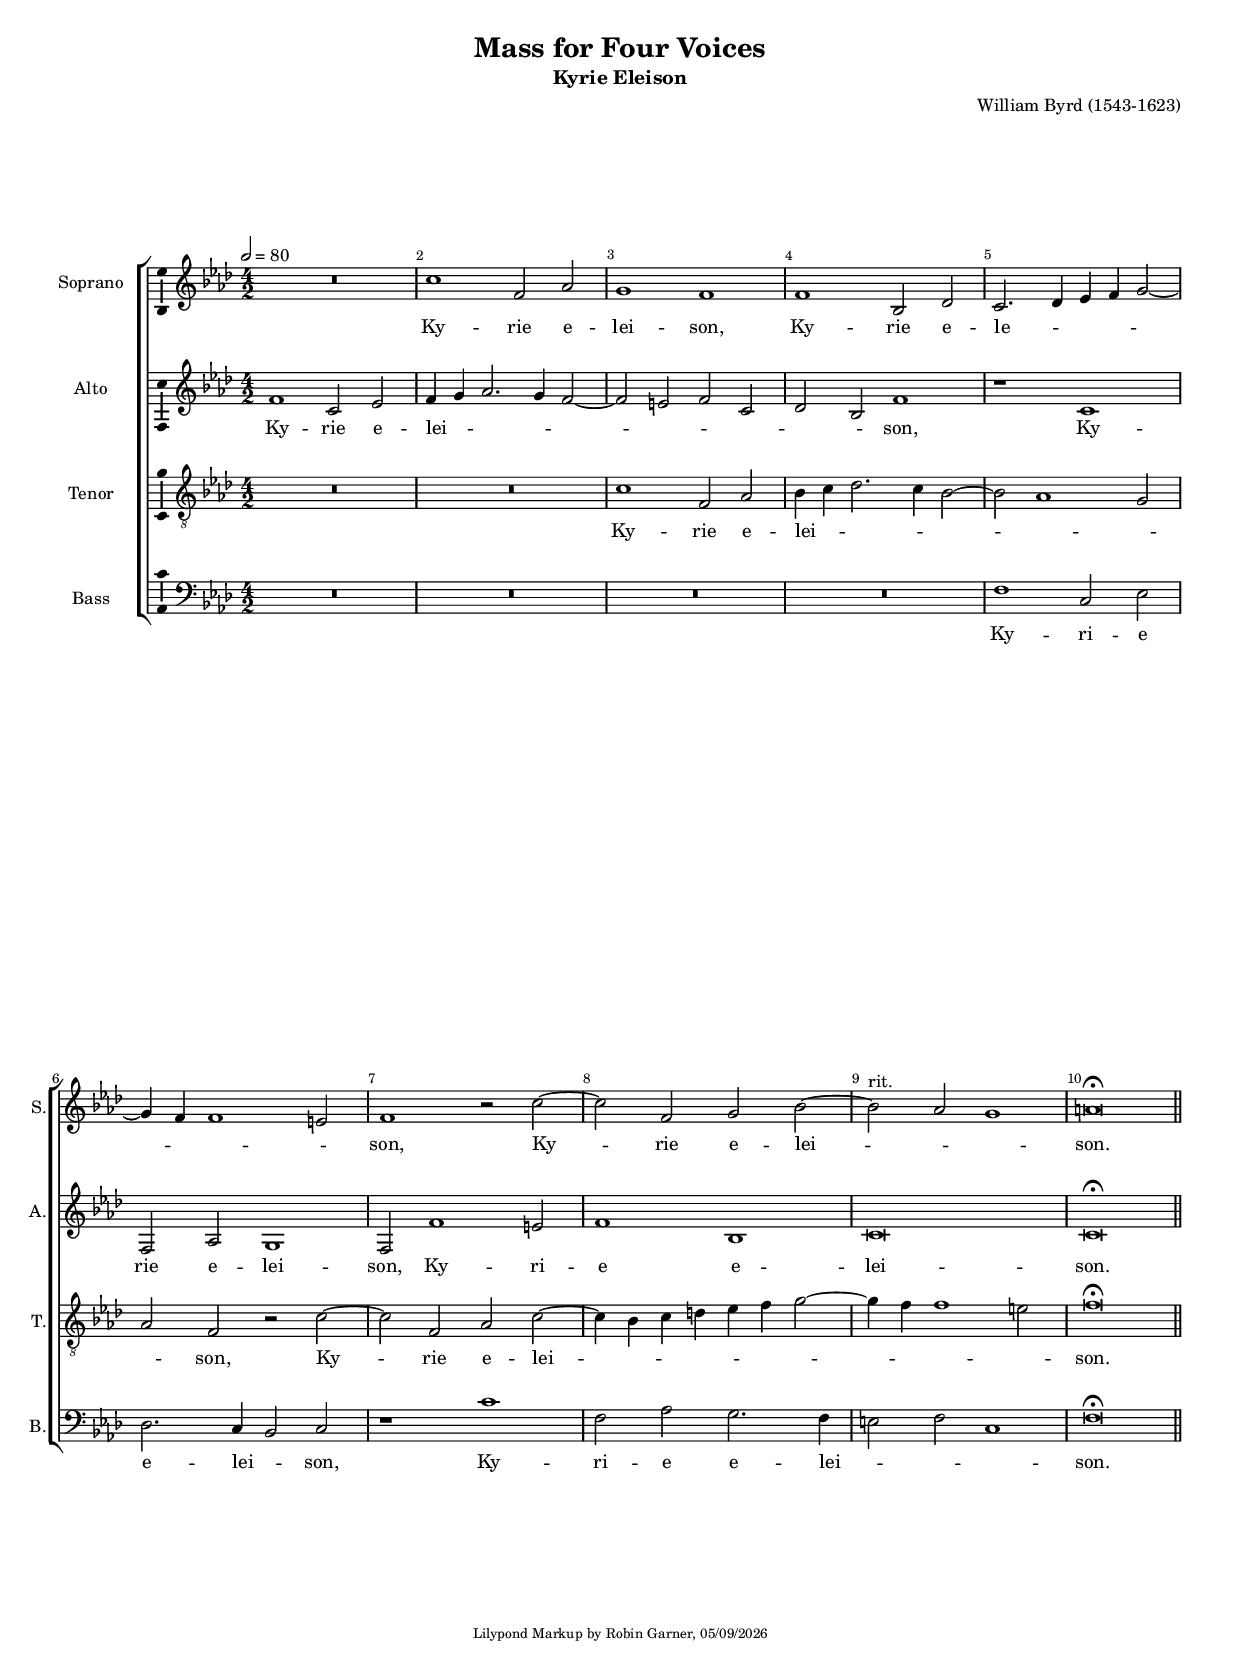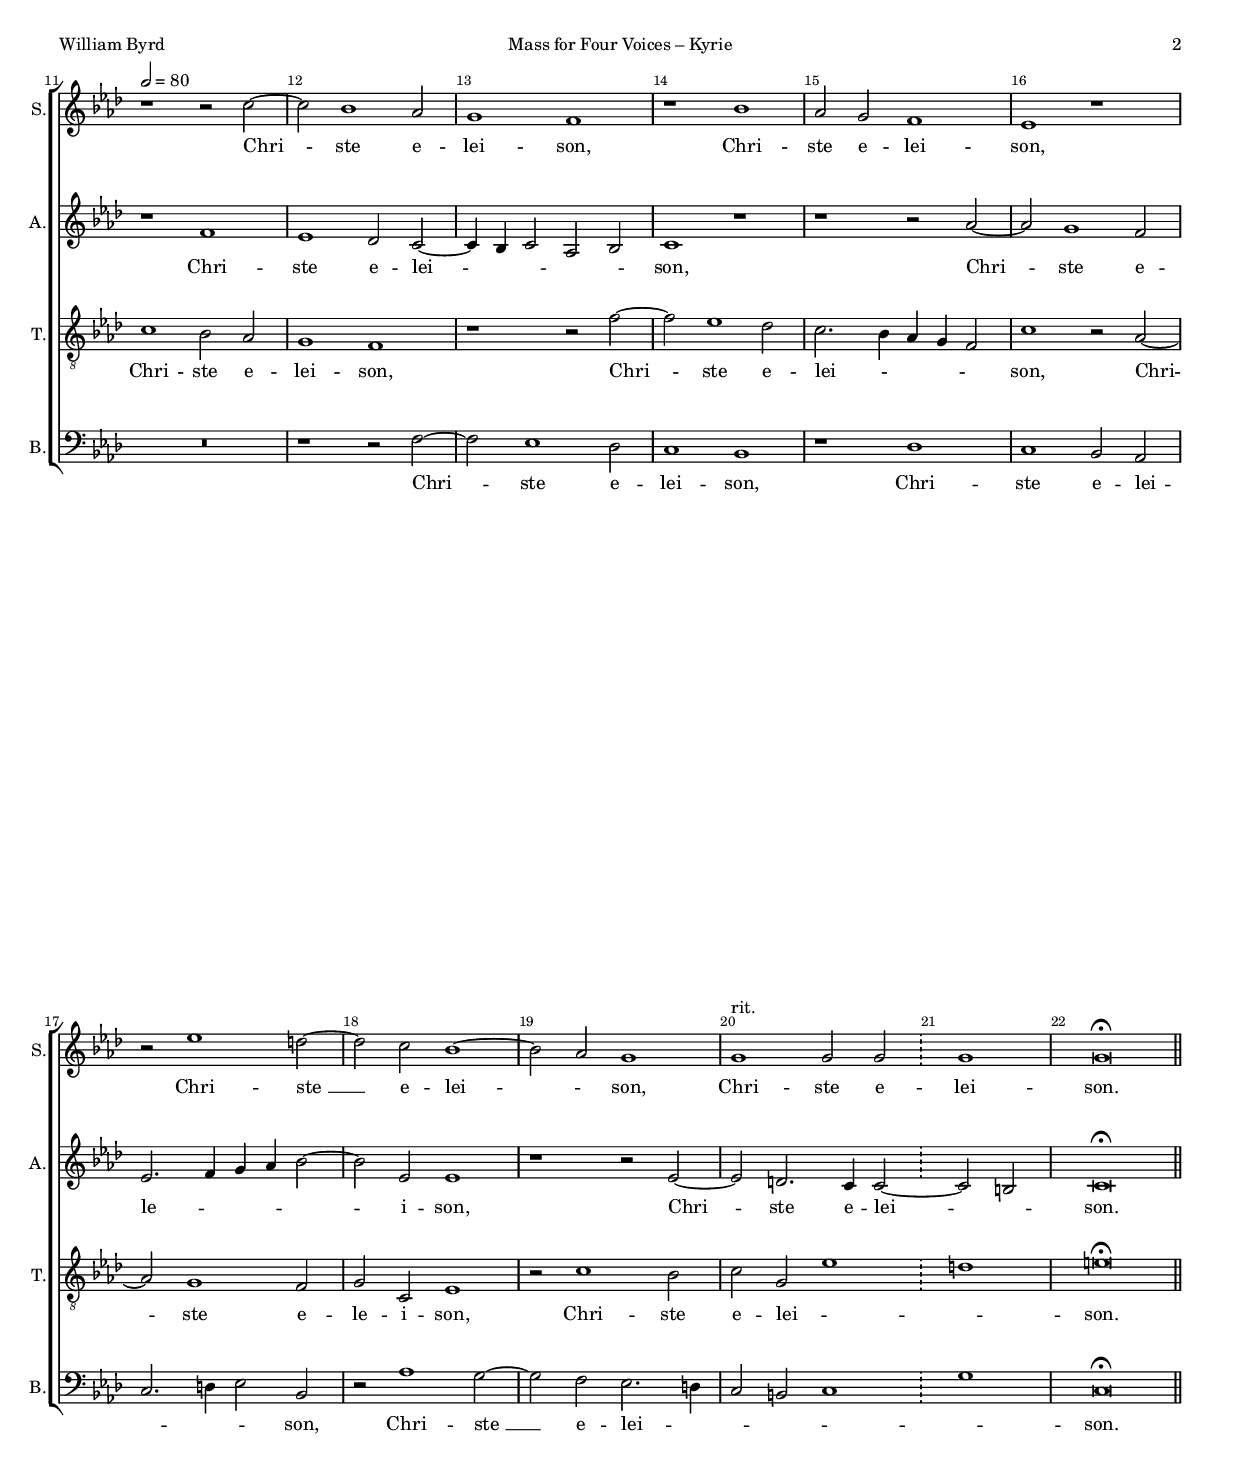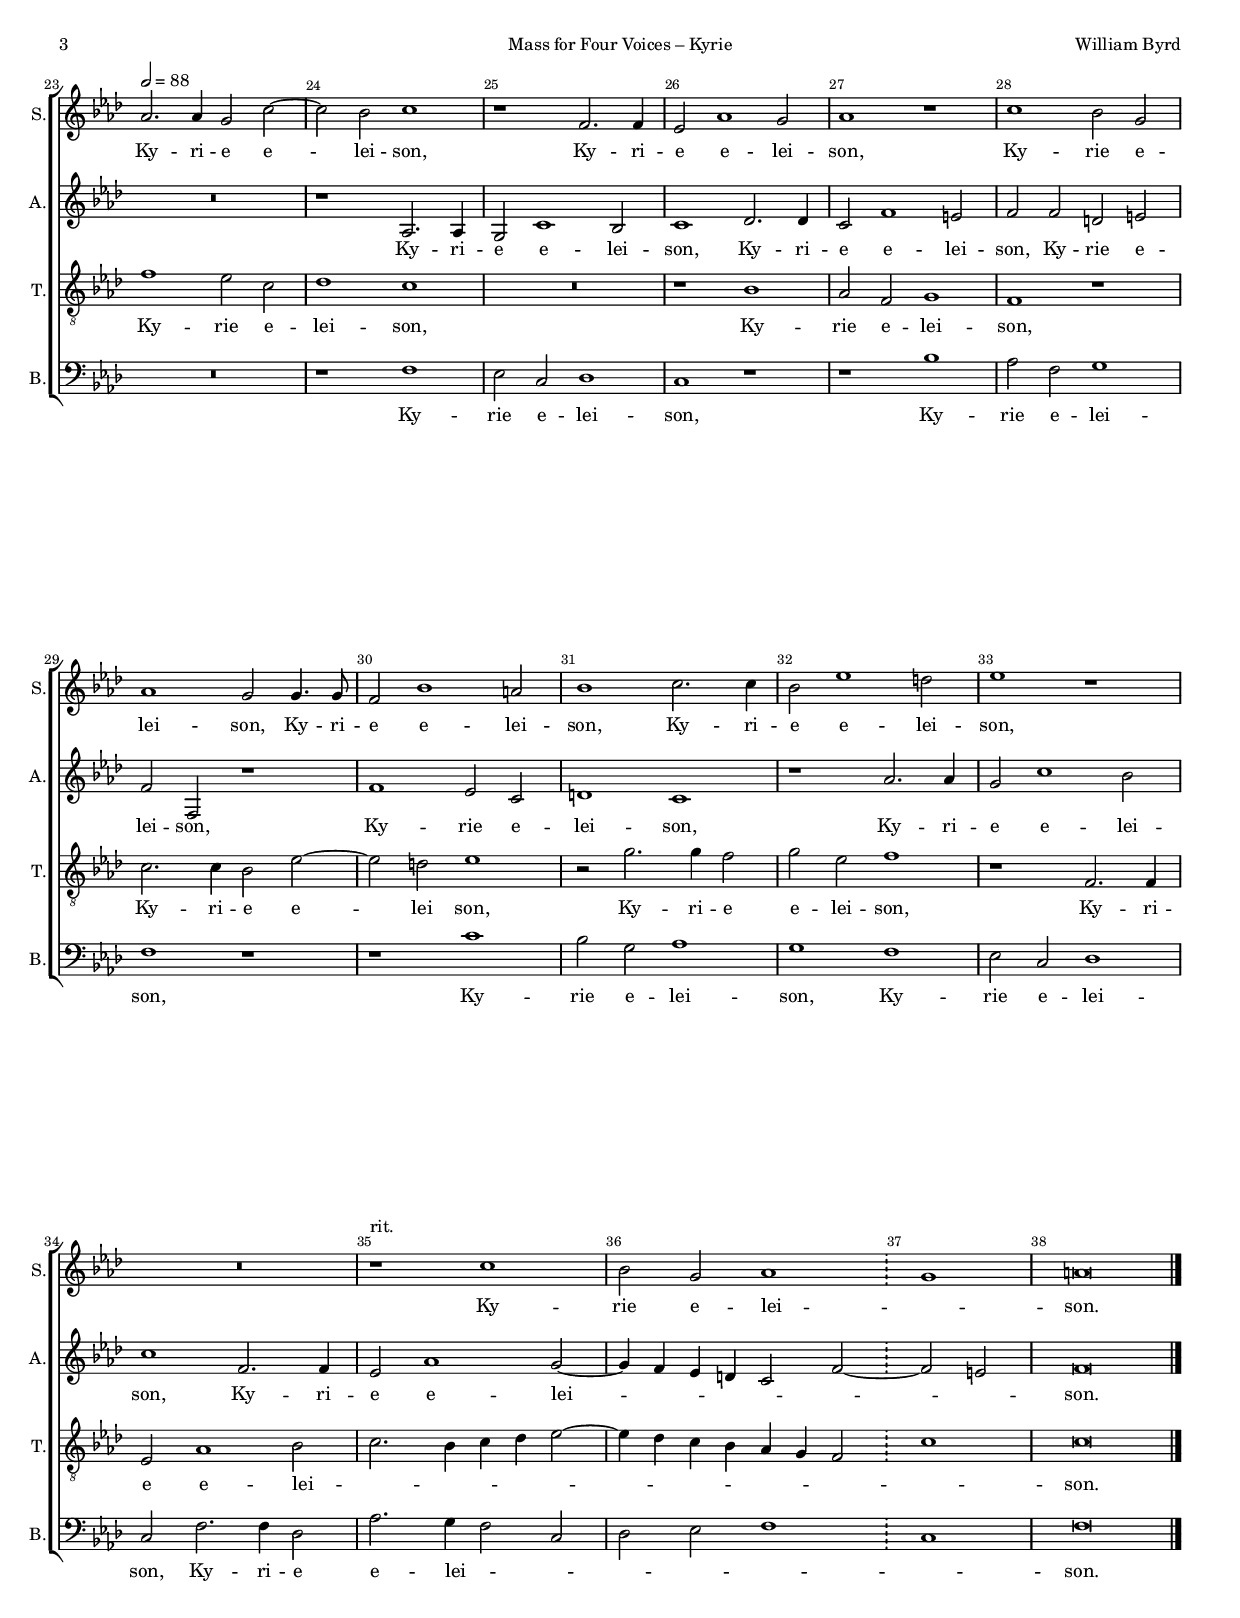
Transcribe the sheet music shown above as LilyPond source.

\include "common.ly"

KyrieSopranoNotes  = \relative b' {
  \clef "treble" \key g \major \numericTimeSignature\time 4/2 | % 1
  \tempo 2=80 R1*2 | % 2
  b1 e,2 g2 | % 3
  fs1 e1 | % 4
  e1 a,2 c2 | % 5
  b2. c4 d4 e4 fs2 ~ | % 6
  fs4 e4 e1 ds2 | % 7
  e1 r2 b'2 ~ | % 8
  b2 e,2 fs2 a2 ~ | % 9
  a2 ^"rit." \melisma  g2  fs1 \melismaEnd | \barNumberCheck #10
  gs\breve ^\fermata \bar "||" \break
  \tempo 2=80 | % 11
  r1 r2 b2 ~ | % 12
  b2 a1 g2 | % 13
  fs1 e1 | % 14
  r1 a1 | % 15
  g2 fs2 e1 | % 16
  d1 r1 | % 17
  r2 d'1 cs2 ~ | % 18
  cs2 b2 a1 ~ | % 19
  a2 \melisma g2 \melismaEnd fs1 | \barNumberCheck #20
  fs1 ^"rit." fs2 fs2 \bar "!"
  \once \hide Staff.TimeSignature \time 2/2 fs1 |
  \once \hide Staff.TimeSignature  \time 4/2  fs\breve  ^\fermata \bar "||" \pageBreak
  \tempo 2=88 
  g2. g4 fs2 b2 ~ | % 23
  b2 a2 b1 | % 24
  r1 e,2. e4 | % 25
  d2 g1 fs2 | % 26
  g1 r1 | % 27
  b1 a2 fs2 | % 28
  g1 fs2 fs4. fs8 | % 29
  e2 a1 gs2 | \barNumberCheck #31
  a1 b2. b4 | % 31
  a2 d1 cs2 | % 32
  d1 r1 | % 33
  R1*2 | % 34
  r1 ^"rit." b1 |
  a2 fs2 g1 \bar "!"
  \once \hide Staff.TimeSignature \time 2/2 
  fs1 |
  \once \hide Staff.TimeSignature \time 4/2  gs\breve \bar "|." \pageBreak
}

KyrieSopranoLyrics =  \lyricmode {
  Ky -- rie e -- lei -- "son," 
  Ky -- rie e -- le -- _ _ _ _ _ _ _ "son," 
  Ky -- rie e -- lei -- "son." 
  Chri -- ste e -- lei -- "son," 
  Chri -- ste e -- lei -- "son," 
  Chri -- "ste " __ e -- lei  -- "son," 
  Chri -- ste e -- lei -- "son." 
  Ky -- ri -- e e -- lei --  "son," 
  Ky -- ri -- e e -- lei -- "son," 
  Ky -- rie e -- lei -- "son,"
  Ky -- ri -- e e -- lei -- "son," 
  Ky -- ri -- e e -- lei -- "son," 
  Ky -- rie e -- lei -- _ "son." 
}

KyrieAltoNotes =  \relative e' {
  \clef "treble" \key g \major \numericTimeSignature\time 4/2 | % 1
  e1 b2 d2 | % 2
  e4 fs4 g2. fs4 e2 ~ | % 3
  e2 ds2 e2 b2 | % 4
  c2 a2 e'1 | % 5
  r1 b1 | % 6
  e,2 g2 fs1 | % 7
  e2 e'1 ds2 | % 8
  e1 a,1 | % 9
  b\breve | \barNumberCheck #10
  b\breve ^\fermata \bar "||"
  r1 e1 | % 12
  d1 c2 b2 ~ | % 13
  b4 a4 b2 g2 a2 | % 14
  b1 r1 | % 15
  r1 r2 g'2 ~ | % 16
  g2 fs1 e2 | % 17
  d2. e4 fs4 g4 a2 ~ | % 18
  a2 d,2 d1 | % 19
  r1 r2 d2 ~ |
  d2 cs2. b4 b2 ~ \bar "!" 
  \once \hide Staff.TimeSignature \time 2/2 b2 \melisma as2 \melismaEnd |
  \once \hide Staff.TimeSignature \time 4/2  b\breve  ^\fermata \bar "||"
  R1*2 | % 23
  r1 g2. g4 | % 24
  fs2 b1 a2 | % 25
  b1 c2. c4 | % 26
  b2 e1 ds2 | % 27
  e2 e2 cs2 ds2 | % 28
  e2 e,2 r1 | % 29
  e'1 d2 b2 | \barNumberCheck #31
  cs1 b1 | % 31
  r1 g'2. g4 | % 32
  fs2 b1 a2 | % 33
  b1 e,2. e4 | % 34
  d2 g1 fs2 ~ |
  fs4 e4 d4 cs4 b2 e2 ~ \bar "!" 
  \once \hide Staff.TimeSignature \time 2/2 e2 ds2 |
  \once \hide Staff.TimeSignature \time 4/2  e\breve \bar "|."
}

KyrieAltoLyrics =  \lyricmode {
  Ky -- rie e -- lei -- _ _ _ _ _ _ _ _ _  "son," 
  Ky -- rie e -- lei -- "son," 
  Ky -- ri -- e e -- lei -- "son."
  Chri -- ste e -- lei -- _ _ _ _ "son," 
  Chri -- ste e -- le -- _ _ _ _ i -- "son," 
  Chri -- ste e -- lei -- "son." 
  Ky -- ri -- e e -- lei -- "son," 
  Ky -- ri -- e e -- lei -- "son," 
  Ky -- rie e -- lei -- "son," 
  Ky -- rie e -- lei -- "son," 
  Ky -- ri -- e   e -- lei -- "son," 
  Ky -- ri -- e e -- lei -- _ _ _ _ _ _ "son." 
}

KyrieTenorNotes =  \relative b {
  \transposition c \clef "treble_8" \key g \major
  \numericTimeSignature\time 4/2 R1*4 | % 3
  b1 e,2 g2 | % 4
  a4 b4 c2. b4 a2 ~ | % 5
  a2 g1 fs2 | % 6
  g2 e2 r2 b'2 ~ | % 7
  b2 e,2 g2 b2 ~ | % 8
  b4 a4 b4 cs4 d4 e4 fs2 ~ | % 9
  fs4 e4 e1 ds2 | \barNumberCheck #10
  e\breve ^\fermata \bar "||"
  b1 a2 g2 | % 12
  fs1 e1 | % 13
  r1 r2 e'2 ~ | % 14
  e2 d1 c2 | % 15
  b2. a4 g4 fs4 e2 | % 16
  b'1 r2 g2 ~ | % 17
  g2 fs1 e2 | % 18
  fs2 b,2 d1 | % 19
  r2 b'1 a2 |
  b2 fs2 d'1 \bar "!"
  \once \hide Staff.TimeSignature \time 2/2 cs1 |
  \once \hide Staff.TimeSignature \time 4/2  ds\breve  ^\fermata \bar "||"
  e1 d2 b2 | % 23
  c1 b1 | % 24
  R1*2 | % 25
  r1 a1 | % 26
  g2 e2 fs1 | % 27
  e1 r1 | % 28
  b'2. b4 a2 d2 ~ | % 29
  d2 cs2 d1 | \barNumberCheck #31
  r2 fs2. fs4 e2 | % 31
  fs2 d2 e1 | % 32
  r1 e,2. e4 | % 33
  d2 g1 a2 | % 34
  b2. a4 b4 c4 d2 ~ |
  d4 c4 b4 a4 g4 fs4 e2 \bar "!" 
  \once \hide Staff.TimeSignature \time 2/2 b'1 |
  \once \hide Staff.TimeSignature \time 4/2  b\breve \bar "|."
}

KyrieTenorLyrics  =  \lyricmode {
  Ky -- rie e -- lei -- _ _ _ _ _ _ _ "son," 
  Ky -- rie e -- lei -- _ _ _ _ _ _ _ _ _ "son." 
  Chri -- ste e -- lei -- "son," 
  Chri -- ste e -- lei -- _ _ _ _ "son," 
  Chri -- ste e -- le -- i -- "son," 
  Chri -- ste e -- lei -- _ _ "son." 
  Ky -- rie e -- lei -- "son," 
  Ky -- rie e -- lei -- "son," 
  Ky -- ri -- e e -- lei "son," 
  Ky -- ri -- e e -- lei -- "son," 
  Ky -- ri -- e e -- lei -- 
  _ _ _ _ _ _ _ _ _ _ _ _ "son." 
}


KyrieBassNotes =  \relative e {
  \clef "bass" \key g \major \numericTimeSignature\time 4/2 
  R1*6 | % 4
  R1*2 | % 5
  e1 b2 d2 | % 6
  c2. b4 a2 b2 | % 7
  r1 b'1 | % 8
  e,2 g2 fs2. e4 | % 9
  ds2 e2 b1 | \barNumberCheck #10
  e\breve ^\fermata \bar "||"
  R1*2 | % 12
  r1 r2 e2 ~ | % 13
  e2 d1 c2 | % 14
  b1 a1 | % 15
  r1 c1 | % 16
  b1 a2 g2 | % 17
  b2. cs4 d2 a2 | % 18
  r2 g'1 fs2 ~ | % 19
  fs2 e2 d2. cs4 |
  b2 as2 b1 \bar "!"
  \once \hide Staff.TimeSignature \time 2/2 fs'1 |
  \once \hide Staff.TimeSignature \time 4/2  b,\breve ^\fermata \bar "||"
  R1*2 | % 23
  r1 e1 | % 24
  d2 b2 c1 | % 25
  b1 r1 | % 26
  r1 a'1 | % 27
  g2 e2 fs1 | % 28
  e1 r1 | % 29
  r1 b'1 | \barNumberCheck #31
  a2 fs2 g1 | % 31
  fs1 e1 | % 32
  d2 b2 c1 | % 33
  b2 e2. e4 c2 | % 34
  g'2. fs4 e2 b2 |
  c2 d2 e1  \bar "!"
  \once \hide Staff.TimeSignature \time 2/2 b1 |
  \once \hide Staff.TimeSignature \time 4/2  e\breve \bar "|."
}

KyrieBassLyrics  =  \lyricmode {
  Ky -- ri -- e e
  -- lei -- _ "son," Ky -- ri -- e e -- lei -- _ _ _
  "son." Chri -- ste e -- lei -- "son," Chri -- ste e -- lei -- _
  _ _ "son," Chri -- "ste " __ e -- lei -- _ _
  _ _ _ "son." Ky -- rie e -- lei -- "son," Ky -- rie e
  -- lei -- "son," Ky -- rie e -- lei -- "son," Ky -- rie e -- lei --
  "son," Ky -- ri -- e e -- lei -- _ _ _ _ _
  _ "son." 
}

\bookpart {
  \header { 
    title="Mass for Four Voices"
    subtitle="Kyrie Eleison"
  }
  \paper {
    oddHeaderMarkup=\markup  \fill-line { 
	  \on-the-fly #not-first-page \fromproperty #'page:page-number-string 
	  \on-the-fly #not-part-first-page \line { \htitle &ndash; "Kyrie" }
	  \on-the-fly #not-part-first-page \hcomposer }
    evenHeaderMarkup= \markup  \fill-line { 
	  \on-the-fly #not-part-first-page \hcomposer
	  \on-the-fly #not-part-first-page \line { \htitle &ndash; "Kyrie" }
	  \on-the-fly #not-first-page \fromproperty #'page:page-number-string }
  }
\score {
  \transpose c df
  <<
    \new ChoirStaff <<
      \new Staff <<
        \set Staff.instrumentName = "Soprano"
        \set Staff.shortInstrumentName = "S."
          \set Staff.midiInstrument = #"flute"
          \set Staff.midiMinimumVolume = #0.3
          \set Staff.midiMaximumVolume = #0.5
        \context Staff <<
          \context Voice = "KyrieSoprano" { \KyrieSopranoNotes }
          \new Lyrics \lyricsto "KyrieSoprano" \KyrieSopranoLyrics
        >>
      >>
      \new Staff <<
        \set Staff.instrumentName = "Alto"
        \set Staff.shortInstrumentName = "A."
           \set Staff.midiInstrument = #"clarinet"
          \set Staff.midiMinimumVolume = #0.3
          \set Staff.midiMaximumVolume = #0.5
       \context Staff <<
          \context Voice = "KyrieAlto" { \KyrieAltoNotes }
          \new Lyrics \lyricsto "KyrieAlto" \KyrieAltoLyrics
        >>
      >>
      \new Staff <<
        \set Staff.instrumentName = "Tenor"
        \set Staff.shortInstrumentName = "T."
          \set Staff.midiInstrument = #"trumpet"
          \set Staff.midiMinimumVolume = #0.3
          \set Staff.midiMaximumVolume = #0.5
        \context Staff <<
          \context Voice = "KyrieTenor" { \KyrieTenorNotes }
          \new Lyrics \lyricsto "KyrieTenor" \KyrieTenorLyrics
        >>
      >>
      \new Staff <<
        \set Staff.instrumentName = "Bass"
        \set Staff.shortInstrumentName = "B."
          \set Staff.midiMinimumVolume = \basMinVol
          \set Staff.midiMaximumVolume = \basMaxVol
          \set Staff.midiInstrument = \basInstrument
        \context Staff <<
          \context Voice = "KyrieBass" { \KyrieBassNotes }
          \new Lyrics \lyricsto "KyrieBass" \KyrieBassLyrics
        >>
      >>

    >>

  >>
  \layout {
    ragged-last-bottom = ##t
    ragged-right = ##f
    system-count = #7
    \override Score.BarNumber.break-visibility = ##(#f #t #t)
      \context {\Staff 
        \consists Ambitus_engraver 
    }
  }
  \midi {}
}
}